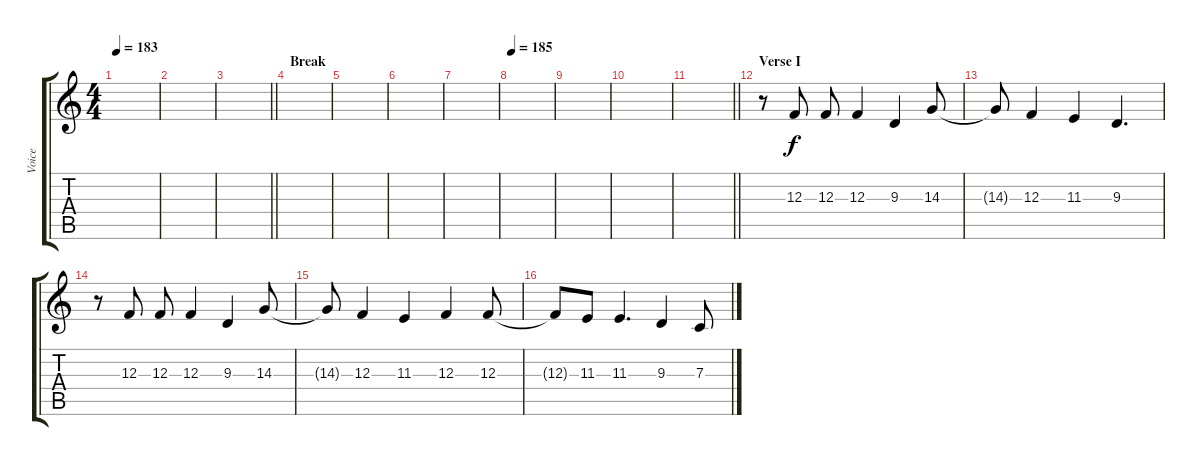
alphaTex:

\track ("Voice" "Voice") {instrument lead2sawtooth}
\staff {score tabs}
\tuning (D4 A3 F3 C3 G2 C2) {hide}
\ts (4 4)
\tempo 183
\clef g2
\ks c
|
|
\barLineRight lightlight
|
\section ("" "Break")
|
|
|
|
\tempo 185
|
|
|
\barLineRight lightlight
|
\section ("" "Verse I")
r.8 12.3.8 12.3.8 12.3.4 9.3.4 14.3.8 |
14.3{t}.8 12.3.4 11.3.4 9.3.4{d} |
r.8 12.3.8 12.3.8 12.3.4 9.3.4 14.3.8 |
14.3{t}.8 12.3.4 11.3.4 12.3.4 12.3.8 |
12.3{t}.8 11.3.8 11.3.4{d} 9.3.4 7.3.8
